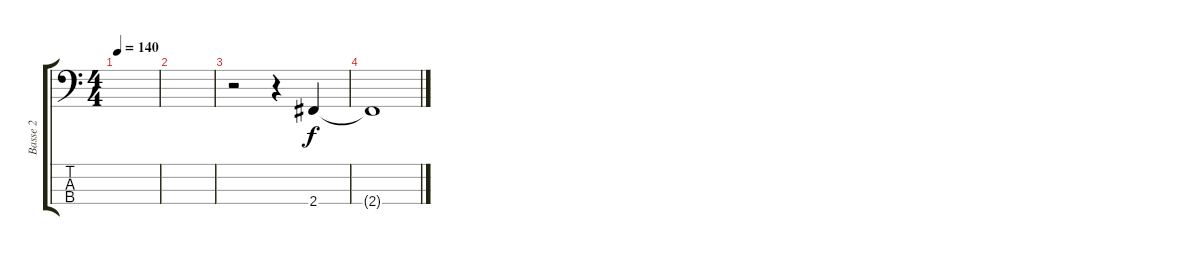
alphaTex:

\track ("Basse 2" "Basse 2") {instrument fretlessbass}
\staff {score tabs}
\tuning (G2 D2 A1 E1) {hide}
\ts (4 4)
\tempo 140
\clef f4
\ks c
|
|
r.2 r.4 2.4.4{dy f} |
2.4{t}.1
